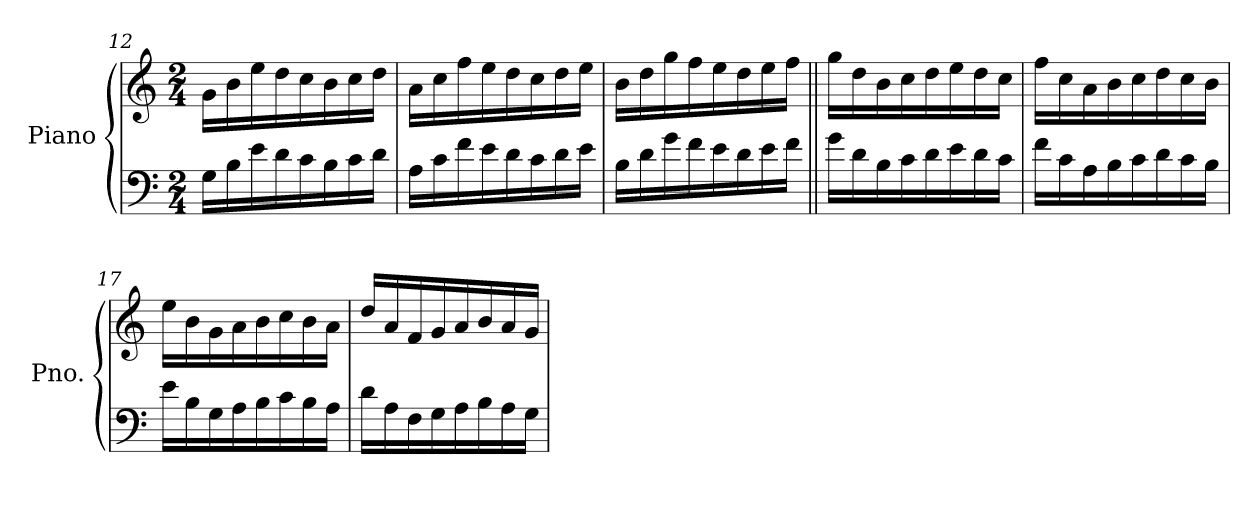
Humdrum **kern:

**kern	**kern
*part1	*part1
*staff2	*staff1
*I"Piano	*
*I'Pno.	*
!!LO:LB:g=z
*clefF4	*clefG2
*k[]	*k[]
*M2/4	*M2/4
=12	=12
16G\LL	16g\LL
16B\	16b\
16e\	16ee\
16d\	16dd\
16c\	16cc\
16B\	16b\
16c\	16cc\
16d\JJ	16dd\JJ
=13	=13
16A\LL	16a\LL
16c\	16cc\
16f\	16ff\
16e\	16ee\
16d\	16dd\
16c\	16cc\
16d\	16dd\
16e\JJ	16ee\JJ
=14	=14
16B\LL	16b\LL
16d\	16dd\
16g\	16gg\
16f\	16ff\
16e\	16ee\
16d\	16dd\
16e\	16ee\
16f\JJ	16ff\JJ
=15||	=15||
16g\LL	16gg\LL
16d\	16dd\
16B\	16b\
16c\	16cc\
16d\	16dd\
16e\	16ee\
16d\	16dd\
16c\JJ	16cc\JJ
=16	=16
16f\LL	16ff\LL
16c\	16cc\
16A\	16a\
16B\	16b\
16c\	16cc\
16d\	16dd\
16c\	16cc\
16B\JJ	16b\JJ
=17	=17
16e\LL	16ee\LL
16B\	16b\
16G\	16g\
16A\	16a\
16B\	16b\
16c\	16cc\
16B\	16b\
16A\JJ	16a\JJ
!!LO:LB:g=z
=18	=18
16d\LL	16dd/LL
16A\	16a/
16F\	16f/
16G\	16g/
16A\	16a/
16B\	16b/
16A\	16a/
16G\JJ	16g/JJ
=	=
*-	*-
